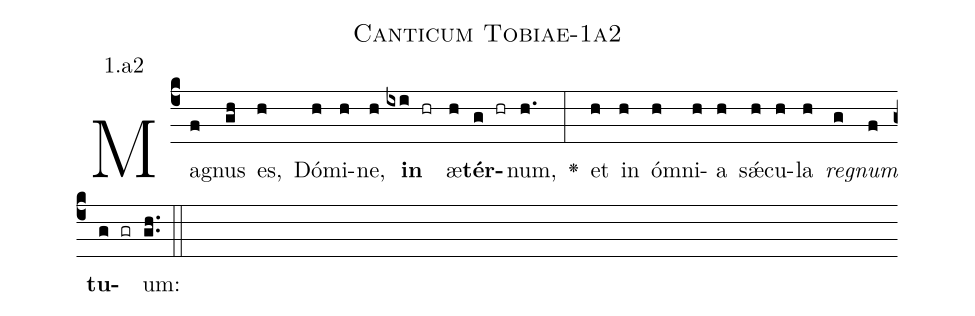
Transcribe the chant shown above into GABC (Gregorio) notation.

name: Canticum Tobiae-1a2;
annotation: 1.a2;
%%
(c4)Ma(f)gnus(gh) es,(h) Dó(h)mi(h)ne,(h) <b>in</b>(ixi hr) æ(h)<b>tér</b>(g hr)num,(h.) <v>\greheightstar</v>(:) et(h) in(h) óm(h)ni(h)a(h) sǽ(h)cu(h)la(h) <i>re</i>(g)<i>gnum</i>(f) <b>tu</b>(g gr)um:(gh..) (::)


%E(h) u(h) o(g) u(f) a(g) e.(gh..) (::)
